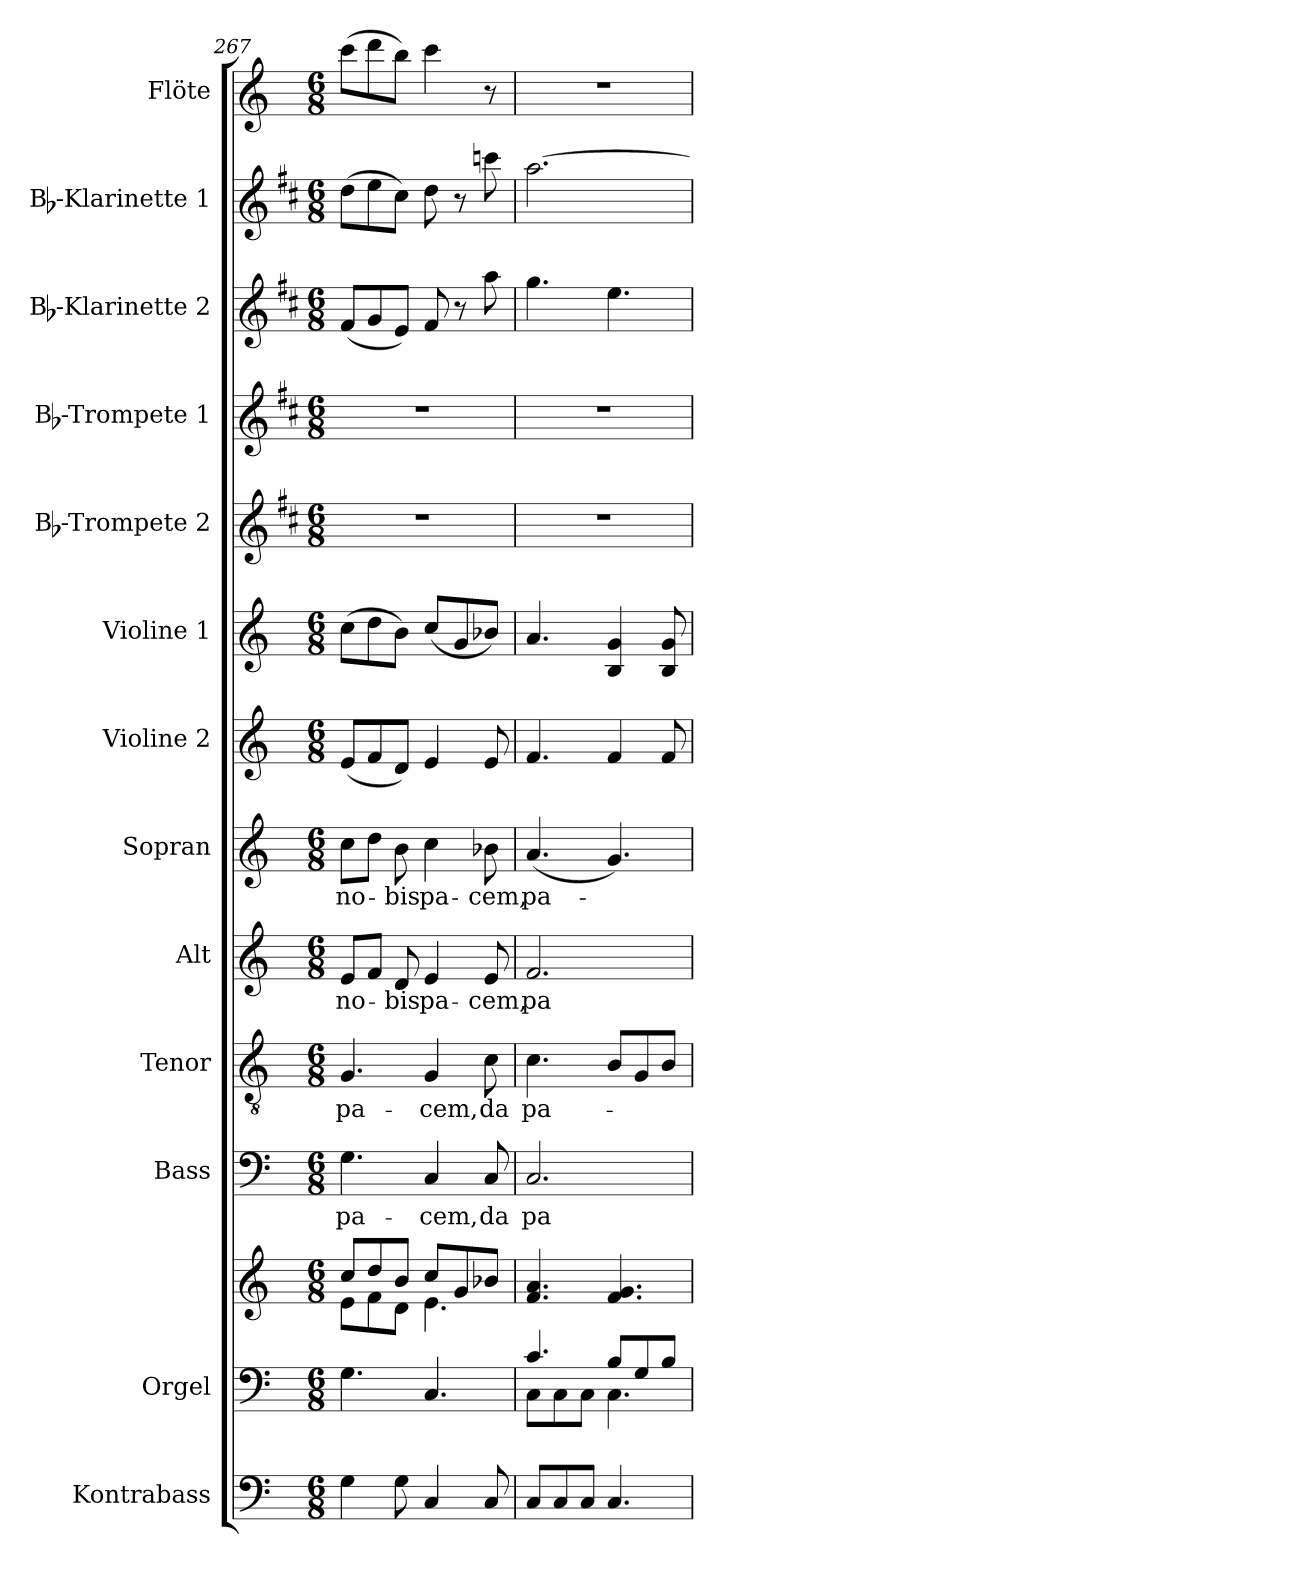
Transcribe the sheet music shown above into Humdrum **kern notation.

**kern	**kern	**kern	**kern	**text	**kern	**text	**kern	**text	**kern	**text	**kern	**kern	**kern	**kern	**kern	**kern	**kern
*part13	*part12	*part12	*part11	*part11	*part10	*part10	*part9	*part9	*part8	*part8	*part7	*part6	*part5	*part4	*part3	*part2	*part1
*staff14	*staff13	*staff12	*staff11	*staff11	*staff10	*staff10	*staff9	*staff9	*staff8	*staff8	*staff7	*staff6	*staff5	*staff4	*staff3	*staff2	*staff1
*I"Kontrabass	*I"Orgel	*	*I"Bass	*	*I"Tenor	*	*I"Alt	*	*I"Sopran	*	*I"Violine 2	*I"Violine 1	*I"Bb-Trompete 2	*I"Bb-Trompete 1	*I"Bb-Klarinette 2	*I"Bb-Klarinette 1	*I"Flöte
*I'Kb.	*I'Org.	*	*I'B.	*	*I'T.	*	*I'A.	*	*I'S.	*	*I'Vl. 2	*I'Vl. 1	*I'Bb Trp. 2	*I'Bb Trp. 1	*I'Bb Kl. 2	*I'Bb Kl. 1	*I'Fl.
!!LO:PB:g=z
*clefF4	*clefF4	*clefG2	*clefF4	*	*clefGv2	*	*clefG2	*	*clefG2	*	*clefG2	*clefG2	*clefG2	*clefG2	*clefG2	*clefG2	*clefG2
*ITrd7c12	*	*	*	*	*	*	*	*	*	*	*	*	*ITrd1c2	*ITrd1c2	*ITrd1c2	*ITrd1c2	*
*k[]	*k[]	*k[]	*k[]	*	*k[]	*	*k[]	*	*k[]	*	*k[]	*k[]	*k[]	*k[]	*k[]	*k[]	*k[]
*C:	*C:	*C:	*C:	*	*C:	*	*C:	*	*C:	*	*C:	*C:	*C:	*C:	*C:	*C:	*C:
*M6/8	*M6/8	*M6/8	*M6/8	*	*M6/8	*	*M6/8	*	*M6/8	*	*M6/8	*M6/8	*M6/8	*M6/8	*M6/8	*M6/8	*M6/8
=267	=267	=267	=267	=267	=267	=267	=267	=267	=267	=267	=267	=267	=267	=267	=267	=267	=267
*	*	*^	*	*	*	*	*	*	*	*	*	*	*	*	*	*	*
!	!	!	!	!	!LO:LY:b	!	!LO:LY:b	!	!LO:LY:b	!	!LO:LY:b	!	!	!	!	!	!	!
4GG\	4.G\	8cc/L	8e\L	4.G\	pa-	4.G/	pa-	8e/L	no-	8cc\L	no-	(<8e/L	(>8cc\L	2.r	2.r	(<8e/L	(>8cc\L	(>8ccc\L
.	.	8dd/	8f\	.	.	.	.	8f/J	.	8dd\J	.	8f/	8dd\	.	.	8f/	8dd\	8ddd\
!	!	!	!	!	!	!	!	!	!LO:LY:b	!	!LO:LY:b	!	!	!	!	!	!	!
8GG\	.	8b/J	8d\J	.	.	.	.	8d/	-bis	8b\	-bis	8d/J)	8b\J)	.	.	8d/J)	8b\J)	8bb\J)
!	!	!	!	!	!LO:LY:b	!	!LO:LY:b	!	!LO:LY:b	!	!LO:LY:b	!	!	!	!	!	!	!
4CC/	4.C/	8cc/L	4.e\	4C/	-cem,	4G/	-cem,	4e/	pa-	4cc\	pa-	4e/	(<8cc/L	.	.	8e/	8cc\	4ccc\
.	.	8g/	.	.	.	.	.	.	.	.	.	.	8g/	.	.	8r	8r	.
!	!	!	!	!	!LO:LY:b	!	!LO:LY:b	!	!LO:LY:b	!	!LO:LY:b	!	!	!	!	!	!	!
8CC/	.	8b-X/J	.	8C/	da	8c\	da	8e/	-cem,	8b-X\	-cem,	8e/	8b-X/J)	.	.	8gg\	8bb-X\	8r
*	*	*v	*v	*	*	*	*	*	*	*	*	*	*	*	*	*	*	*
=268	=268	=268	=268	=268	=268	=268	=268	=268	=268	=268	=268	=268	=268	=268	=268	=268	=268
*	*^	*	*	*	*	*	*	*	*	*	*	*	*	*	*	*	*
!	!	!	!	!	!LO:LY:b	!	!LO:LY:b	!	!LO:LY:b	!	!LO:LY:b	!	!	!	!	!	!	!
8CC/L	4.c/	8C\L	4.f/ 4.a/	2.C/	pa-	4.c\	pa-	2.f/	pa-	(<4.a/	pa-	4.f/	4.a/	2.r	2.r	4.ff\	[2.gg\	2.r
8CC/	.	8C\	.	.	.	.	.	.	.	.	.	.	.	.	.	.	.	.
8CC/J	.	8C\J	.	.	.	.	.	.	.	.	.	.	.	.	.	.	.	.
4.CC/	8B/L	4.C\	4.f/ 4.g/	.	.	8B/L	.	.	.	4.g/)	.	4f/	4B/ 4g/	.	.	4.dd\	.	.
.	8G/	.	.	.	.	8G/	.	.	.	.	.	.	.	.	.	.	.	.
.	8B/J	.	.	.	.	8B/J	.	.	.	.	.	8f/	8B/ 8g/	.	.	.	.	.
*	*v	*v	*	*	*	*	*	*	*	*	*	*	*	*	*	*	*	*
=	=	=	=	=	=	=	=	=	=	=	=	=	=	=	=	=	=
*-	*-	*-	*-	*-	*-	*-	*-	*-	*-	*-	*-	*-	*-	*-	*-	*-	*-
